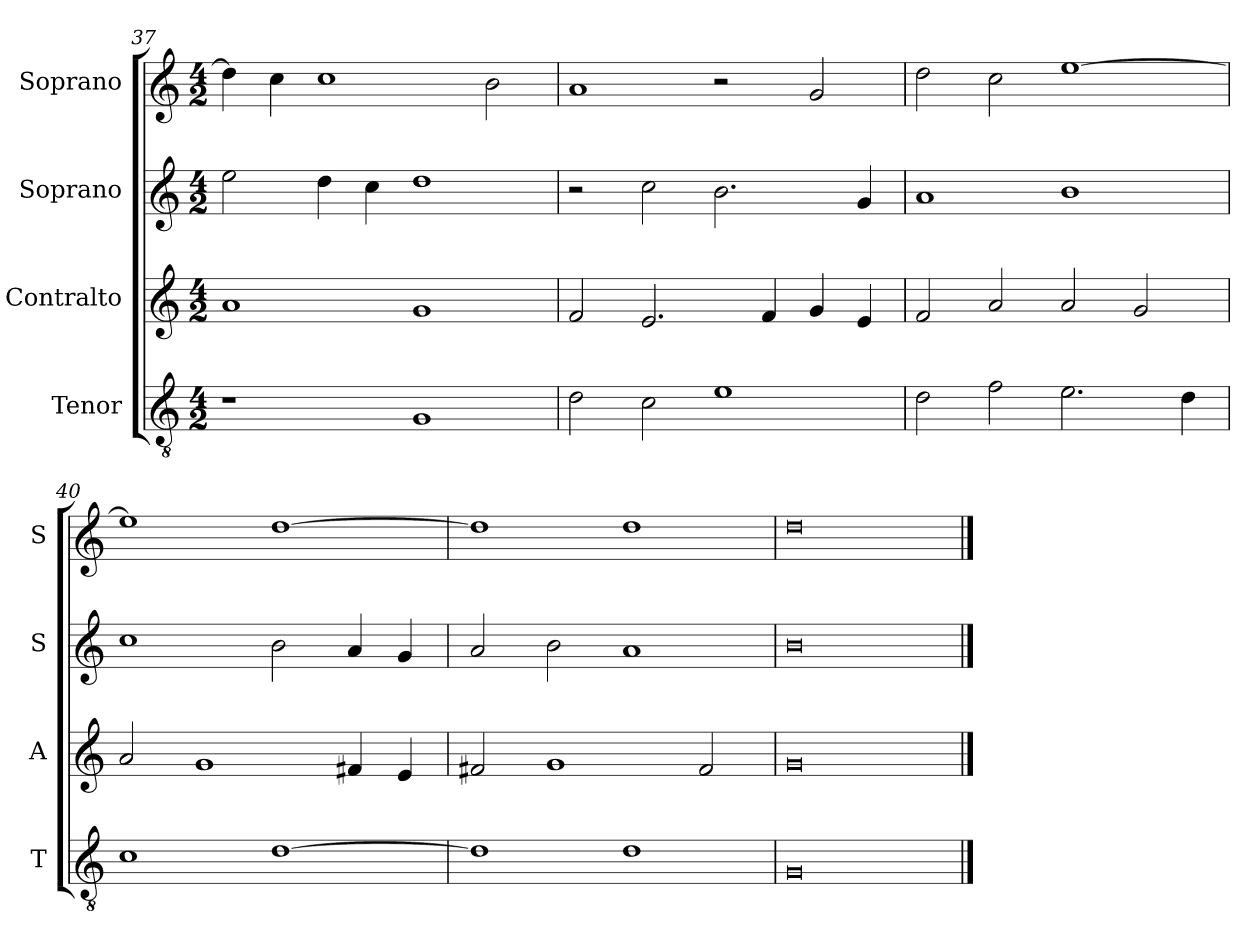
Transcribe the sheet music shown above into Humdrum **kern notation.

**kern	**kern	**kern	**kern
*part4	*part3	*part2	*part1
*staff4	*staff3	*staff2	*staff1
*I"Tenor	*I"Contralto	*I"Soprano	*I"Soprano
*I'T	*I'A	*I'S	*I'S
*clefGv2	*clefG2	*clefG2	*clefG2
*k[]	*k[]	*k[]	*k[]
*C:ion	*C:ion	*C:ion	*C:ion
*M4/2	*M4/2	*M4/2	*M4/2
=37	=37	=37	=37
1r	1a	2ee	4dd]
.	.	.	4cc
.	.	4dd	1cc
.	.	4cc	.
1G	1g	1dd	.
.	.	.	2b
=38	=38	=38	=38
2d	2f	2r	1a
2c	2.e	2cc	.
1e	.	2.b	2r
.	4f	.	.
.	4g	.	2g
.	4e	4g	.
=39	=39	=39	=39
2d	2f	1a	2dd
2f	2a	.	2cc
2.e	2a	1b	[1ee
.	2g	.	.
4d	.	.	.
=40	=40	=40	=40
1c	2a	1cc	1ee]
.	1g	.	.
[1d	.	2b	[1dd
.	4f#X	4a	.
.	4e	4g	.
=41	=41	=41	=41
1d]	2f#X	2a	1dd]
.	1g	2b	.
1d	.	1a	1dd
.	2f#	.	.
=42	=42	=42	=42
0G	0g	0b	0dd
==	==	==	==
*-	*-	*-	*-
